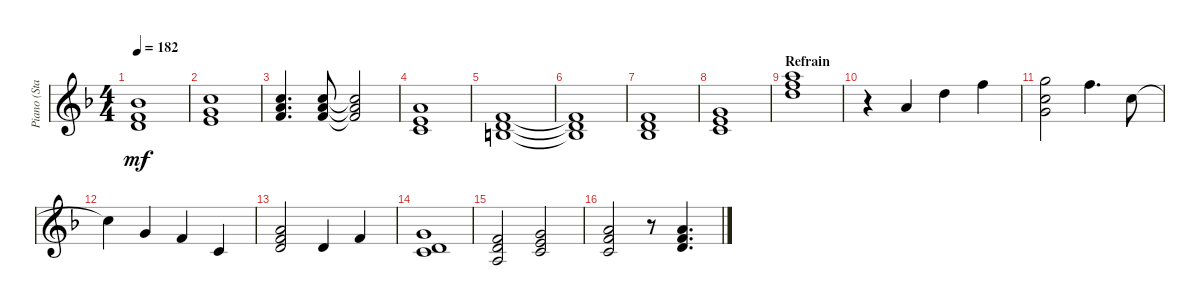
\track ("Piano (Staff 1)" "Piano (Sta") {instrument acousticgrandpiano}
\staff {score}
\tuning (E4 B3 G3 D3 A2 E2 B1) {hide}
\ts (4 4)
\tempo 182
\clef g2
\ks f
(1.1 3.2 15.3).1{dy mf} |
(8.1 8.2 9.3).1 |
(1.1 10.2 17.3).4{d} (1.1 10.2 17.3).8 (1.1{t} 10.2{t} 17.3{t}).2 |
(5.1 5.2 5.3).1 |
(1.1 3.2 4.3).1 |
(1.1{t} 3.2{t} 4.3{t}).1 |
(1.1 3.2 3.3).1 |
(0.1 1.2 12.3).1 |
\section ("" "Refrain")
(17.1 18.2 19.3).1 |
r.4 5.1.4 10.1.4 13.1.4 |
(15.1 13.2 12.3).2 13.1.4{d} 8.1.8 |
8.1{t}.4 3.1.4 1.1.4 1.2.4 |
(1.1 3.2 14.3).2 3.2.4 1.1.4 |
(3.1 3.2 5.3).1 |
(1.1 3.2 2.3).2 (0.1 1.2 12.3).2 |
(1.1 10.2 5.3).2 r.8 (1.1 3.2 14.3).4{d}
